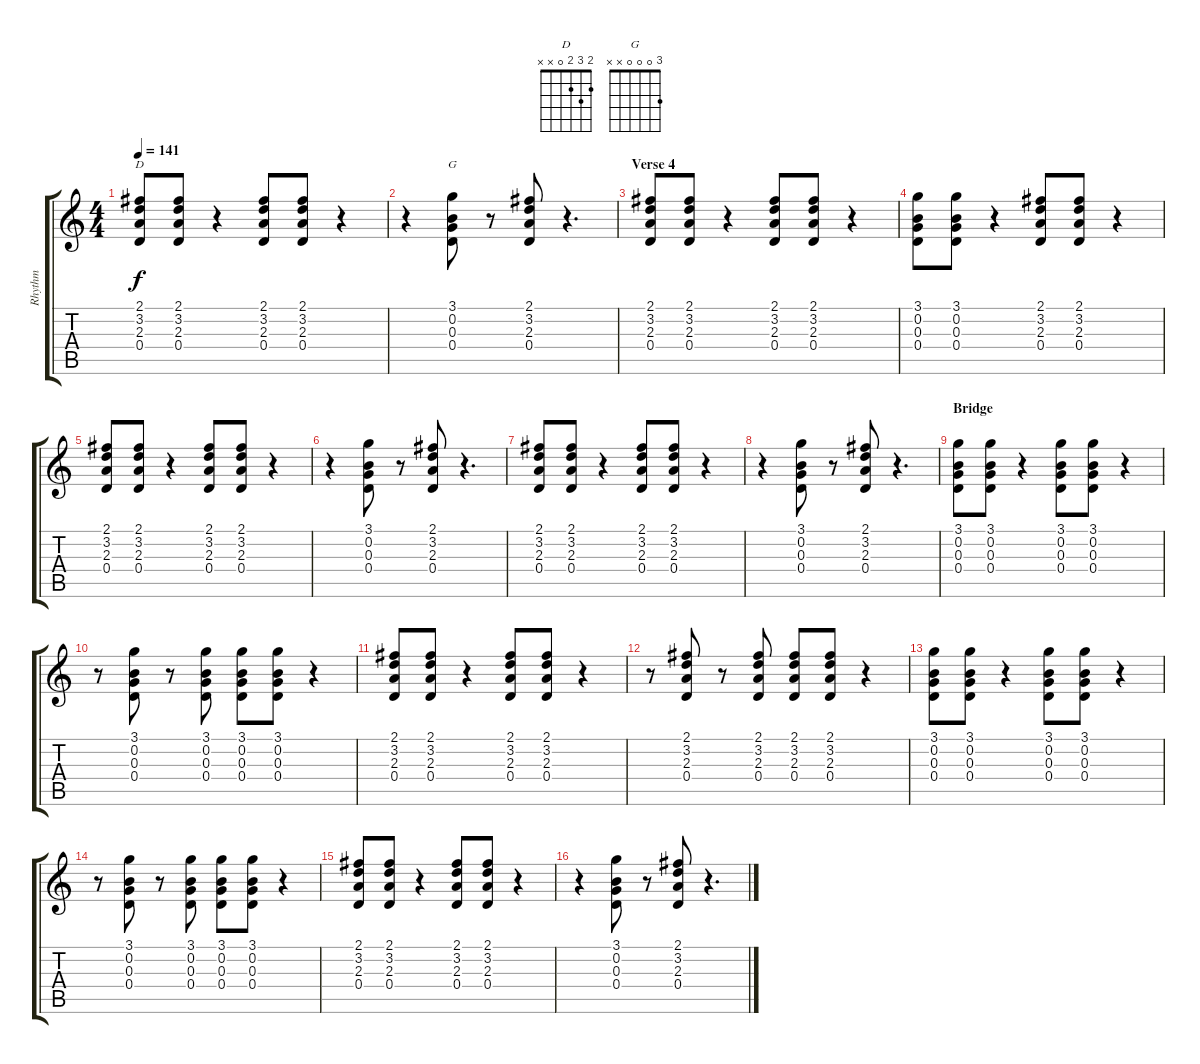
\track ("Rhythm" "Rhythm") {instrument overdrivenguitar}
\staff {score tabs}
\tuning (E4 B3 G3 D3 A2 E2) {hide}
\chord ("D" 2 3 2 0 x x)
\chord ("G" 3 0 0 0 x x)
\ts (4 4)
\tempo 141
\clef g2
\ks c
(2.1 3.2 2.3 0.4).8{ch "D" dy f} (2.1 3.2 2.3 0.4).8 r.4 (2.1 3.2 2.3 0.4).8 (2.1 3.2 2.3 0.4).8 r.4 |
r.4 (3.1 0.2 0.3 0.4).8{ch "G"} r.8 (2.1 3.2 2.3 0.4).8 r.4{d} |
\section ("" "Verse 4")
(2.1 3.2 2.3 0.4).8 (2.1 3.2 2.3 0.4).8 r.4 (2.1 3.2 2.3 0.4).8 (2.1 3.2 2.3 0.4).8 r.4 |
(3.1 0.2 0.3 0.4).8 (3.1 0.2 0.3 0.4).8 r.4 (2.1 3.2 2.3 0.4).8 (2.1 3.2 2.3 0.4).8 r.4 |
(2.1 3.2 2.3 0.4).8 (2.1 3.2 2.3 0.4).8 r.4 (2.1 3.2 2.3 0.4).8 (2.1 3.2 2.3 0.4).8 r.4 |
r.4 (3.1 0.2 0.3 0.4).8 r.8 (2.1 3.2 2.3 0.4).8 r.4{d} |
(2.1 3.2 2.3 0.4).8 (2.1 3.2 2.3 0.4).8 r.4 (2.1 3.2 2.3 0.4).8 (2.1 3.2 2.3 0.4).8 r.4 |
r.4 (3.1 0.2 0.3 0.4).8 r.8 (2.1 3.2 2.3 0.4).8 r.4{d} |
\section ("" "Bridge")
(3.1 0.2 0.3 0.4).8 (3.1 0.2 0.3 0.4).8 r.4 (3.1 0.2 0.3 0.4).8 (3.1 0.2 0.3 0.4).8 r.4 |
r.8 (3.1 0.2 0.3 0.4).8 r.8 (3.1 0.2 0.3 0.4).8 (3.1 0.2 0.3 0.4).8 (3.1 0.2 0.3 0.4).8 r.4 |
(2.1 3.2 2.3 0.4).8 (2.1 3.2 2.3 0.4).8 r.4 (2.1 3.2 2.3 0.4).8 (2.1 3.2 2.3 0.4).8 r.4 |
r.8 (2.1 3.2 2.3 0.4).8 r.8 (2.1 3.2 2.3 0.4).8 (2.1 3.2 2.3 0.4).8 (2.1 3.2 2.3 0.4).8 r.4 |
(3.1 0.2 0.3 0.4).8 (3.1 0.2 0.3 0.4).8 r.4 (3.1 0.2 0.3 0.4).8 (3.1 0.2 0.3 0.4).8 r.4 |
r.8 (3.1 0.2 0.3 0.4).8 r.8 (3.1 0.2 0.3 0.4).8 (3.1 0.2 0.3 0.4).8 (3.1 0.2 0.3 0.4).8 r.4 |
(2.1 3.2 2.3 0.4).8 (2.1 3.2 2.3 0.4).8 r.4 (2.1 3.2 2.3 0.4).8 (2.1 3.2 2.3 0.4).8 r.4 |
r.4 (3.1 0.2 0.3 0.4).8 r.8 (2.1 3.2 2.3 0.4).8 r.4{d}
